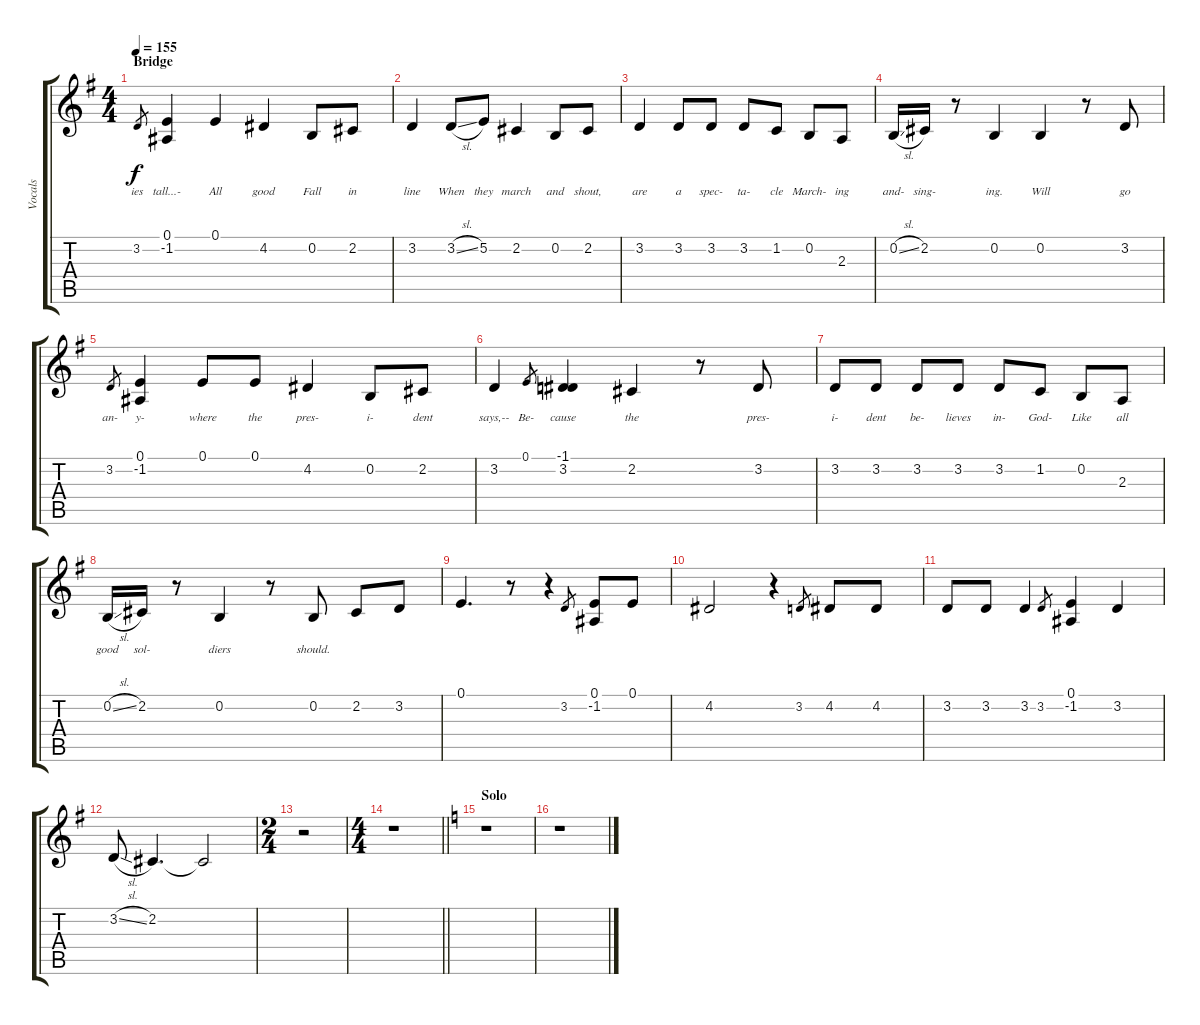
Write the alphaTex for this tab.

\track ("Vocals" "Vocals") {instrument bassoon}
\staff {score tabs}
\tuning (E4 B3 G3 D3 A2 E2) {hide}
\ts (4 4)
\section ("" "Bridge")
\tempo 155
\clef g2
\ks eminor
3.2.8{lyrics (0 "ies") lyrics (1 "") lyrics (2 "") lyrics (3 "") lyrics (4 "") gr dy f} (0.1 -1.2).4{lyrics (0 "tall...-") lyrics (1 "") lyrics (2 "") lyrics (3 "") lyrics (4 "")} 0.1.4{lyrics (0 "All") lyrics (1 "") lyrics (2 "") lyrics (3 "") lyrics (4 "")} 4.2.4{lyrics (0 "good") lyrics (1 "") lyrics (2 "") lyrics (3 "") lyrics (4 "")} 0.2.8{lyrics (0 "Fall") lyrics (1 "") lyrics (2 "") lyrics (3 "") lyrics (4 "")} 2.2.8{lyrics (0 "in") lyrics (1 "") lyrics (2 "") lyrics (3 "") lyrics (4 "")} |
3.2.4{lyrics (0 "line") lyrics (1 "") lyrics (2 "") lyrics (3 "") lyrics (4 "")} 3.2{sl}.8{lyrics (0 "When") lyrics (1 "") lyrics (2 "") lyrics (3 "") lyrics (4 "")} 5.2.8{lyrics (0 "they") lyrics (1 "") lyrics (2 "") lyrics (3 "") lyrics (4 "")} 2.2.4{lyrics (0 "march") lyrics (1 "") lyrics (2 "") lyrics (3 "") lyrics (4 "")} 0.2.8{lyrics (0 "and") lyrics (1 "") lyrics (2 "") lyrics (3 "") lyrics (4 "")} 2.2.8{lyrics (0 "shout,") lyrics (1 "") lyrics (2 "") lyrics (3 "") lyrics (4 "")} |
3.2.4{lyrics (0 "are") lyrics (1 "") lyrics (2 "") lyrics (3 "") lyrics (4 "")} 3.2.8{lyrics (0 "a") lyrics (1 "") lyrics (2 "") lyrics (3 "") lyrics (4 "")} 3.2.8{lyrics (0 "spec-") lyrics (1 "") lyrics (2 "") lyrics (3 "") lyrics (4 "")} 3.2.8{lyrics (0 "ta-") lyrics (1 "") lyrics (2 "") lyrics (3 "") lyrics (4 "")} 1.2.8{lyrics (0 "cle") lyrics (1 "") lyrics (2 "") lyrics (3 "") lyrics (4 "")} 0.2.8{lyrics (0 "March-") lyrics (1 "") lyrics (2 "") lyrics (3 "") lyrics (4 "")} 2.3.8{lyrics (0 "ing") lyrics (1 "") lyrics (2 "") lyrics (3 "") lyrics (4 "")} |
0.2{sl}.16{lyrics (0 "and-") lyrics (1 "") lyrics (2 "") lyrics (3 "") lyrics (4 "")} 2.2.16{lyrics (0 "sing-") lyrics (1 "") lyrics (2 "") lyrics (3 "") lyrics (4 "")} r.8 0.2.4{lyrics (0 "ing.") lyrics (1 "") lyrics (2 "") lyrics (3 "") lyrics (4 "")} 0.2.4{lyrics (0 "Will") lyrics (1 "") lyrics (2 "") lyrics (3 "") lyrics (4 "")} r.8 3.2.8{lyrics (0 "go") lyrics (1 "") lyrics (2 "") lyrics (3 "") lyrics (4 "")} |
3.2.8{lyrics (0 "an-") lyrics (1 "") lyrics (2 "") lyrics (3 "") lyrics (4 "") gr} (0.1 -1.2).4{lyrics (0 "y-") lyrics (1 "") lyrics (2 "") lyrics (3 "") lyrics (4 "")} 0.1.8{lyrics (0 "where") lyrics (1 "") lyrics (2 "") lyrics (3 "") lyrics (4 "")} 0.1.8{lyrics (0 "the") lyrics (1 "") lyrics (2 "") lyrics (3 "") lyrics (4 "")} 4.2.4{lyrics (0 "pres-") lyrics (1 "") lyrics (2 "") lyrics (3 "") lyrics (4 "")} 0.2.8{lyrics (0 "i-") lyrics (1 "") lyrics (2 "") lyrics (3 "") lyrics (4 "")} 2.2.8{lyrics (0 "dent") lyrics (1 "") lyrics (2 "") lyrics (3 "") lyrics (4 "")} |
3.2.4{lyrics (0 "says,--") lyrics (1 "") lyrics (2 "") lyrics (3 "") lyrics (4 "")} 0.1.8{lyrics (0 "Be-") lyrics (1 "") lyrics (2 "") lyrics (3 "") lyrics (4 "") gr} (-1.1 3.2).4{lyrics (0 "cause") lyrics (1 "") lyrics (2 "") lyrics (3 "") lyrics (4 "")} 2.2.4{lyrics (0 "the") lyrics (1 "") lyrics (2 "") lyrics (3 "") lyrics (4 "")} r.8 3.2.8{lyrics (0 "pres-") lyrics (1 "") lyrics (2 "") lyrics (3 "") lyrics (4 "")} |
3.2.8{lyrics (0 "i-") lyrics (1 "") lyrics (2 "") lyrics (3 "") lyrics (4 "")} 3.2.8{lyrics (0 "dent") lyrics (1 "") lyrics (2 "") lyrics (3 "") lyrics (4 "")} 3.2.8{lyrics (0 "be-") lyrics (1 "") lyrics (2 "") lyrics (3 "") lyrics (4 "")} 3.2.8{lyrics (0 "lieves") lyrics (1 "") lyrics (2 "") lyrics (3 "") lyrics (4 "")} 3.2.8{lyrics (0 "in-") lyrics (1 "") lyrics (2 "") lyrics (3 "") lyrics (4 "")} 1.2.8{lyrics (0 "God-") lyrics (1 "") lyrics (2 "") lyrics (3 "") lyrics (4 "")} 0.2.8{lyrics (0 "Like") lyrics (1 "") lyrics (2 "") lyrics (3 "") lyrics (4 "")} 2.3.8{lyrics (0 "all") lyrics (1 "") lyrics (2 "") lyrics (3 "") lyrics (4 "")} |
0.2{sl}.16{lyrics (0 "good") lyrics (1 "") lyrics (2 "") lyrics (3 "") lyrics (4 "")} 2.2.16{lyrics (0 "sol-") lyrics (1 "") lyrics (2 "") lyrics (3 "") lyrics (4 "")} r.8 0.2.4{lyrics (0 "diers") lyrics (1 "") lyrics (2 "") lyrics (3 "") lyrics (4 "")} r.8 0.2.8{lyrics (0 "should.") lyrics (1 "") lyrics (2 "") lyrics (3 "") lyrics (4 "")} 2.2.8 3.2.8 |
0.1.4{d} r.8 r.4 3.2.8{gr} (0.1 -1.2).8 0.1.8 |
4.2.2 r.4 3.2.8{gr} 4.2.8 4.2.8 |
3.2.8 3.2.8 3.2.4 3.2.8{gr} (0.1 -1.2).4 3.2.4 |
3.2{sl}.8 2.2.4{d} 2.2{t}.2 |
\ts (2 4)
r.2 |
\ts (4 4)
\barLineRight lightlight
r.1 |
\section ("" "Solo")
\ks aminor
r.1 |
r.1
